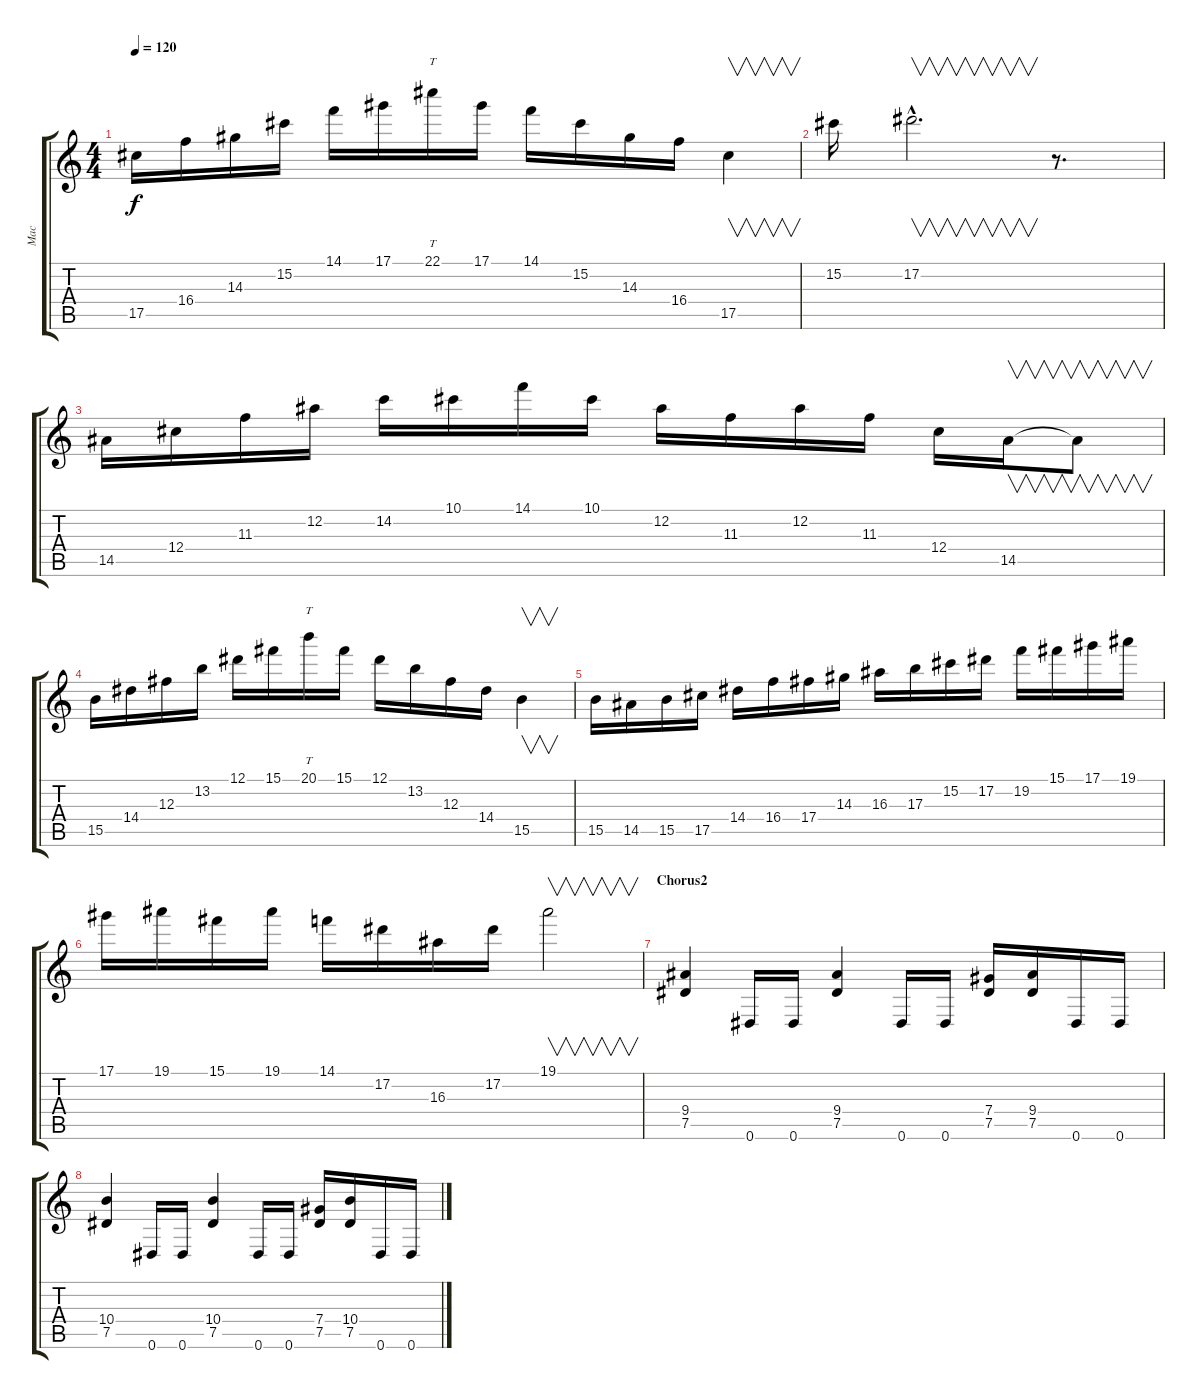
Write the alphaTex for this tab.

\track ("Mac" "Mac") {instrument overdrivenguitar}
\staff {score tabs}
\tuning (Eb4 Bb3 Gb3 Db3 Ab2 Eb2) {hide}
\ts (4 4)
\tempo 120
\clef g2
\ks c
17.5.16{dy f} 16.4.16 14.3.16 15.2.16 14.1.16 17.1.16 22.1.16{tt} 17.1.16 14.1.16 15.2.16 14.3.16 16.4.16 17.5.4{v} |
15.2.16 17.2{hac}.2{v d} r.8{d} |
14.5.16 12.4.16 11.3.16 12.2.16 14.2.16 10.1.16 14.1.16 10.1.16 12.2.16 11.3.16 12.2.16 11.3.16 12.4.16 14.5.16{v} 14.5{t}.8{v} |
15.5.16 14.4.16 12.3.16 13.2.16 12.1.16 15.1.16 20.1.16{tt} 15.1.16 12.1.16 13.2.16 12.3.16 14.4.16 15.5.4{v} |
15.5.16 14.5.16 15.5.16 17.5.16 14.4.16 16.4.16 17.4.16 14.3.16 16.3.16 17.3.16 15.2.16 17.2.16 19.2.16 15.1.16 17.1.16 19.1.16 |
17.1.16 19.1.16 15.1.16 19.1.16 14.1.16 17.2.16 16.3.16 17.2.16 19.1.2{v} |
\section ("" "Chorus2")
(9.4 7.5).4{balance 8} 0.6.16 0.6.16 (9.4 7.5).4 0.6.16 0.6.16 (7.4 7.5).16 (9.4 7.5).16 0.6.16 0.6.16 |
(10.4 7.5).4 0.6.16 0.6.16 (10.4 7.5).4 0.6.16 0.6.16 (7.4 7.5).16 (10.4 7.5).16 0.6.16 0.6.16
